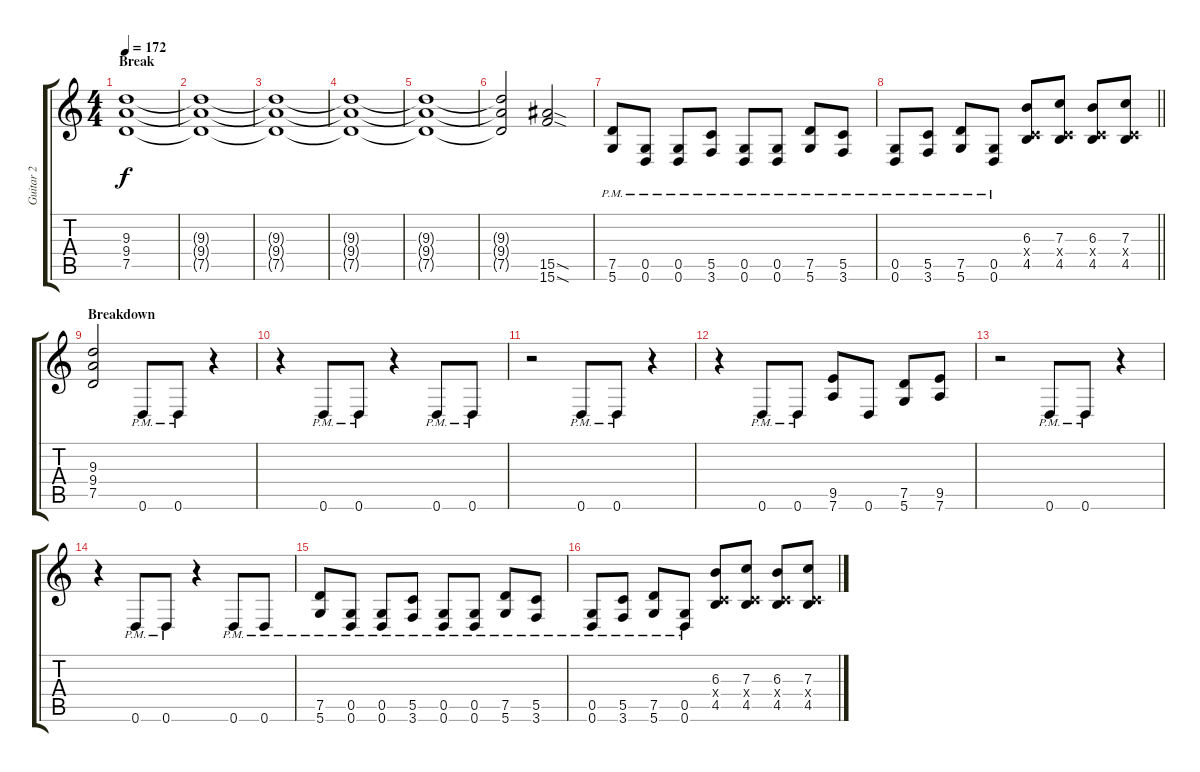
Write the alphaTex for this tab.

\track ("Guitar 2" "Guitar 2") {instrument distortionguitar}
\staff {score tabs}
\tuning (D4 A3 F3 C3 G2 D2) {hide}
\ts (4 4)
\section ("" "Break")
\tempo 172
\clef g2
\ks c
(9.3 9.4 7.5).1{dy f} |
(9.3{t} 9.4{t} 7.5{t}).1 |
(9.3{t} 9.4{t} 7.5{t}).1 |
(9.3{t} 9.4{t} 7.5{t}).1 |
(9.3{t} 9.4{t} 7.5{t}).1 |
(9.3{t} 9.4{t} 7.5{t}).2 (15.5{sod} 15.6{sod}).2 |
(7.5{pm} 5.6).8 (0.5{pm} 0.6).8 (0.5{pm} 0.6).8 (5.5{pm} 3.6).8 (0.5{pm} 0.6).8 (0.5{pm} 0.6).8 (7.5{pm} 5.6).8 (5.5{pm} 3.6).8 |
\barLineRight lightlight
(0.5{pm} 0.6).8 (5.5{pm} 3.6).8 (7.5{pm} 5.6).8 (0.5{pm} 0.6).8 (6.3 0.4{x} 4.5).8 (7.3 0.4{x} 4.5).8 (6.3 0.4{x} 4.5).8 (7.3 0.4{x} 4.5).8 |
\section ("" "Breakdown")
(9.3 9.4 7.5).2 0.6{pm}.8 0.6{pm}.8 r.4 |
r.4 0.6{pm}.8 0.6{pm}.8 r.4 0.6{pm}.8 0.6{pm}.8 |
r.2 0.6{pm}.8 0.6{pm}.8 r.4 |
r.4 0.6{pm}.8 0.6{pm}.8 (9.5 7.6).8 0.6.8 (7.5 5.6).8 (9.5 7.6).8 |
r.2 0.6{pm}.8 0.6{pm}.8 r.4 |
r.4 0.6{pm}.8 0.6{pm}.8 r.4 0.6{pm}.8 0.6{pm}.8 |
(7.5{pm} 5.6).8 (0.5{pm} 0.6).8 (0.5{pm} 0.6).8 (5.5{pm} 3.6).8 (0.5{pm} 0.6).8 (0.5{pm} 0.6).8 (7.5{pm} 5.6).8 (5.5{pm} 3.6).8 |
(0.5{pm} 0.6).8 (5.5{pm} 3.6).8 (7.5{pm} 5.6).8 (0.5{pm} 0.6).8 (6.3 0.4{x} 4.5).8 (7.3 0.4{x} 4.5).8 (6.3 0.4{x} 4.5).8 (7.3 0.4{x} 4.5).8
